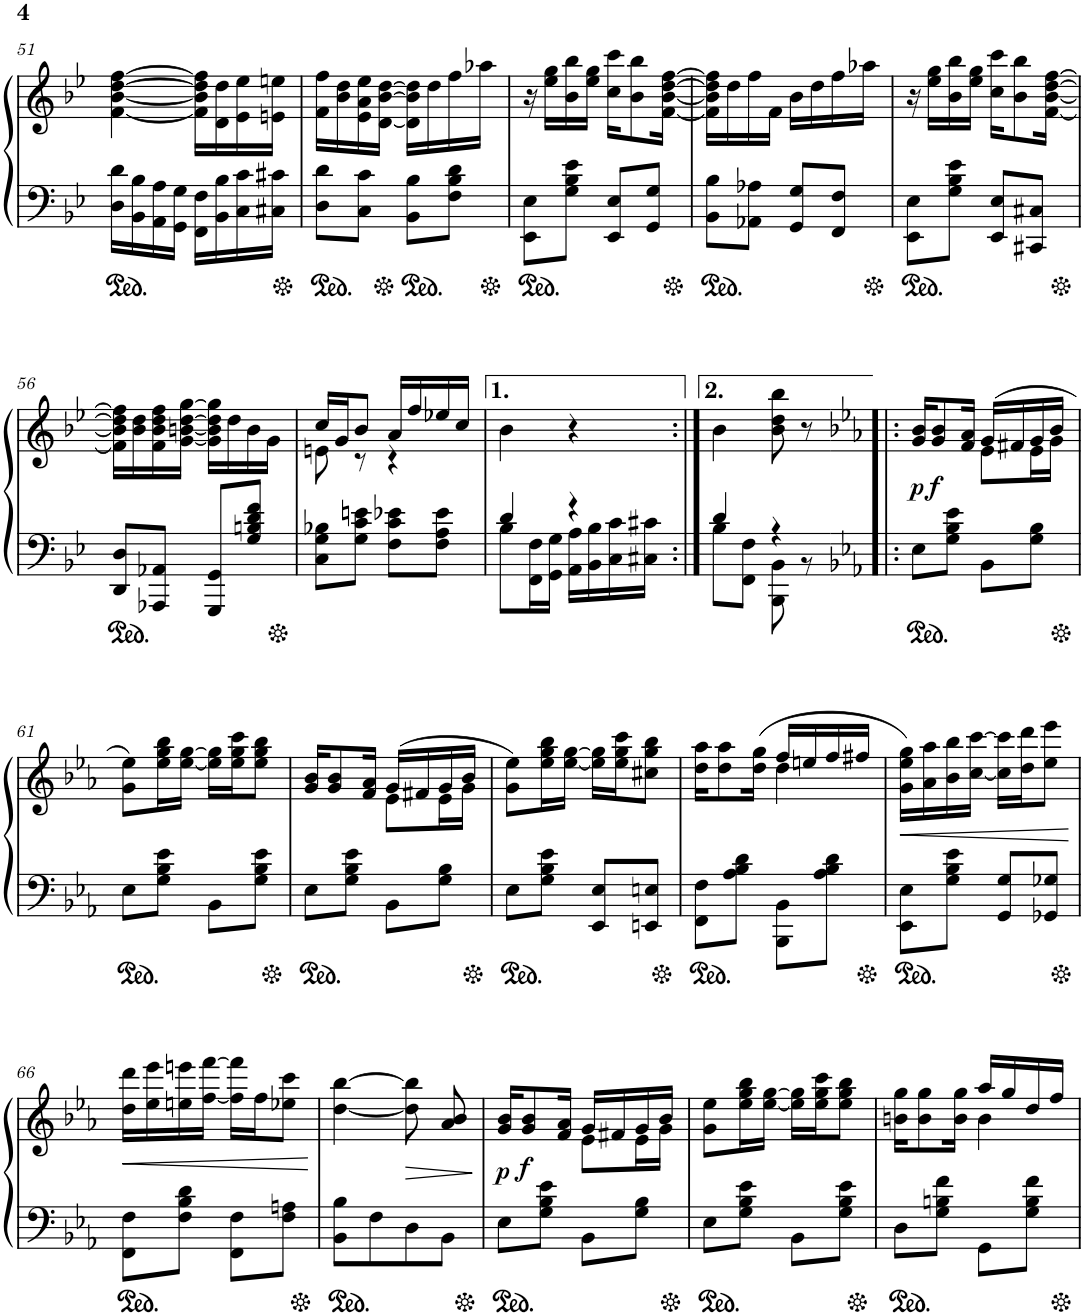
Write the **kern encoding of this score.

**kern	**kern	**dynam
*part1	*part1	*part1
*staff2	*staff1	*staff1/2
*I"Honky Tonk Piano	*	*
*I'Hnk. Pno.	*	*
!!LO:PB:g=z
*clefF4	*clefG2	*
*k[b-e-]	*k[b-e-]	*
*M2/4	*M2/4	*
=51	=51	=51
16D\ 16d\LL	[4f\ [4b-\ [4dd\ [4ff\	.
16BB-\ 16B-\	.	.
16AA\ 16A\	.	.
16GG\ 16G\JJ	.	.
16FF\ 16F\LL	16f\] 16b-\] 16dd\] 16ff\]LL	.
16BB-\ 16B-\	16d\ 16dd\	.
16C\ 16c\	16e-\ 16ee-\	.
16C#X\ 16c#X\JJ	16en\ 16een\JJ	.
=52	=52	=52
8D\ 8d\L	16f\ 16ff\LL	.
.	16b-\ 16dd\	.
8C\ 8c\J	16e-\ 16a\ 16ee-\	.
.	[16d\ [16b-\ [16dd\JJ	.
8BB-\ 8B-\L	16d\] 16b-\] 16dd\]LL	.
.	16dd\	.
8F\ 8B-\ 8d\J	16ff\	.
.	16aa-X\JJ	.
=53	=53	=53
8EE-\ 8E-\L	16r	.
.	16ee-\ 16gg\LL	.
8G\ 8B-\ 8e-\J	16b-\ 16bb-\	.
.	16ee-\ 16gg\JJ	.
8EE-/ 8E-/L	16cc\ 16ccc\KL	.
.	8b-\ 8bb-\	.
8GG/ 8G/J	.	.
.	[16f\ [16b-\ [16dd\ [16ff\Jk	.
=54	=54	=54
8BB-\ 8B-\L	16f\] 16b-\] 16dd\] 16ff\]LL	.
.	16dd\	.
8AA-X\ 8A-X\J	16ff\	.
.	16f\JJ	.
8GG/ 8G/L	16b-\LL	.
.	16dd\	.
8FF/ 8F/J	16ff\	.
.	16aa-X\JJ	.
=55	=55	=55
8EE-\ 8E-\L	16r	.
.	16ee-\ 16gg\LL	.
8G\ 8B-\ 8e-\J	16b-\ 16bb-\	.
.	16ee-\ 16gg\JJ	.
8EE-/ 8E-/L	16cc\ 16ccc\KL	.
.	8b-\ 8bb-\	.
8CC#X/ 8C#X/J	.	.
.	[16f\ [16b-\ [16dd\ [16ff\Jk	.
!!LO:LB:g=z
=56	=56	=56
8DD/ 8D/L	16f\] 16b-\] 16dd\] 16ff\]LL	.
.	16b-\ 16dd\	.
8AAA-X/ 8AA-X/J	16f\ 16b-\ 16dd\ 16ff\	.
.	[16g\ [16bn\ [16dd\ [16gg\JJ	.
8GGG/ 8GG/L	16g\] 16b\] 16dd\] 16gg\]LL	.
.	16dd\	.
8G/ 8Bn/ 8d/ 8f/J	16b\	.
.	16g\JJ	.
=57	=57	=57
*	*^	*
8C\ 8G\ 8B-X\L	16cc/LL	8en\	.
.	16g/J	.	.
8G\ 8c\ 8en\J	8b-/J	8r	.
8F\ 8c\ 8e-X\L	16a/LL	4r	.
.	16ff/	.	.
8F\ 8A\ 8e-\J	16ee-X/	.	.
.	16cc/JJ	.	.
*	*v	*v	*
=58	=58	=58
*^	*	*
4d/	8B-\L	4b-\	.
.	16FF\ 16F\L	.	.
.	16GG\ 16G\JJ	.	.
4r	16AA\ 16A\LL	4r	.
.	16BB-\ 16B-\	.	.
.	16C\ 16c\	.	.
.	16C#X\ 16c#X\JJ	.	.
=59:|!	=59:|!	=59:|!	=59:|!
4d/	8B-\L	4b-\	.
.	8FF\ 8F\J	.	.
4r	8BBB-\ 8BB-\	8b-\ 8dd\ 8bb-\	.
.	8r	8r	.
*v	*v	*	*
=60!|:	=60!|:	=60!|:
*k[b-e-a-]	*k[b-e-a-]	*
*^	*^	*
!	!	!	!	!LO:DY:b
*v	*v	*	*	*
8E-\L	16g/ 16b-/KL	4ryy	p
!	!	!	!LO:DY:b
.	8g/ 8b-/	.	f
8G\ 8B-\ 8e-\J	.	.	.
.	16f/ 16a-/Jk	.	.
8BB-\L	(16g/LL	8e-\L	.
.	16f#X/	.	.
8G\ 8B-\J	16g/	16e-\L	.
.	16b-/JJ	16g\JJ	.
*	*v	*v	*
!!LO:LB:g=z
=61	=61	=61
8E-\L	8g\ 8ee-\L)	.
8G\ 8B-\ 8e-\J	16ee-\ 16gg\ 16bb-\L	.
.	[16ee-\ [16gg\JJ	.
8BB-\L	16ee-\] 16gg\]LL	.
.	16ee-\ 16gg\ 16ccc\J	.
8G\ 8B-\ 8e-\J	8ee-\ 8gg\ 8bb-\J	.
=62	=62	=62
*	*^	*
8E-\L	16g/ 16b-/KL	4ryy	.
.	8g/ 8b-/	.	.
8G\ 8B-\ 8e-\J	.	.	.
.	16f/ 16a-/Jk	.	.
8BB-\L	(16g/LL	8e-\L	.
.	16f#X/	.	.
8G\ 8B-\J	16g/	16e-\L	.
.	16b-/JJ	16g\JJ	.
*	*v	*v	*
=63	=63	=63
8E-\L	8g\ 8ee-\L)	.
8G\ 8B-\ 8e-\J	16ee-\ 16gg\ 16bb-\L	.
.	[16ee-\ [16gg\JJ	.
8EE-/ 8E-/L	16ee-\] 16gg\]LL	.
.	16ee-\ 16gg\ 16ccc\J	.
8EEn/ 8En/J	8cc#X\ 8gg\ 8bb-\J	.
=64	=64	=64
*	*^	*
8FF\ 8F\L	16dd\ 16aa-\KL	4ryy	.
.	8dd\ 8aa-\	.	.
8A-\ 8B-\ 8d\J	.	.	.
.	(16dd\ 16gg\Jk	.	.
8BBB-\ 8BB-\L	16ff/LL	4dd\	.
.	16een/	.	.
8A-\ 8B-\ 8d\J	16ff/	.	.
.	16ff#X/JJ	.	.
*	*v	*v	*
=65	=65	=65
!	!	!LO:HP:b
8EE-\ 8E-\L	16g\ 16ee-\ 16gg\LL)	<
.	16a-\ 16aa-\	.
8G\ 8B-\ 8e-\J	16b-\ 16bb-\	.
.	[16cc\ [16ccc\JJ	.
8GG/ 8G/L	16cc\] 16ccc\]LL	.
.	16dd\ 16ddd\J	.
8GG-X/ 8G-X/J	8ee-\ 8eee-\J	.
.	.	[
!!LO:LB:g=z
=66	=66	=66
!	!	!LO:HP:b
8FF\ 8F\L	16dd\ 16ddd\LL	<
.	16ee-\ 16eee-\	.
8F\ 8B-\ 8d\J	16een\ 16eeen\	.
.	[16ff\ [16fff\JJ	.
8FF\ 8F\L	16ff\] 16fff\]LL	.
.	16ff\J	.
8F\ 8An\J	8ee-X\ 8ccc\J	.
.	.	[
=67	=67	=67
8BB-\ 8B-\L	[4dd\ [4bb-\	.
8F\	.	.
!	!	!LO:HP:b
8D\	8dd\] 8bb-\]	>
8BB-\J	8a-/ 8b-/	.
.	.	]
=68	=68	=68
*	*^	*
!	!	!	!LO:DY:b
8E-\L	16g/ 16b-/KL	4ryy	p
!	!	!	!LO:DY:b
.	8g/ 8b-/	.	f
8G\ 8B-\ 8e-\J	.	.	.
.	16f/ 16a-/Jk	.	.
8BB-\L	16g/LL	8e-\L	.
.	16f#X/	.	.
8G\ 8B-\J	16g/	16e-\L	.
.	16b-/JJ	16g\JJ	.
*	*v	*v	*
=69	=69	=69
8E-\L	8g\ 8ee-\L	.
8G\ 8B-\ 8e-\J	16ee-\ 16gg\ 16bb-\L	.
.	[16ee-\ [16gg\JJ	.
8BB-\L	16ee-\] 16gg\]LL	.
.	16ee-\ 16gg\ 16ccc\J	.
8G\ 8B-\ 8e-\J	8ee-\ 8gg\ 8bb-\J	.
=70	=70	=70
*	*^	*
8D\L	16bn\ 16gg\KL	4ryy	.
.	8b\ 8gg\	.	.
8G\ 8Bn\ 8f\J	.	.	.
.	16b\ 16gg\Jk	.	.
8GG\L	16aa-/LL	4b\	.
.	16gg/	.	.
8G\ 8B\ 8f\J	16dd/	.	.
.	16ff/JJ	.	.
*	*v	*v	*
=	=	=
*-	*-	*-
